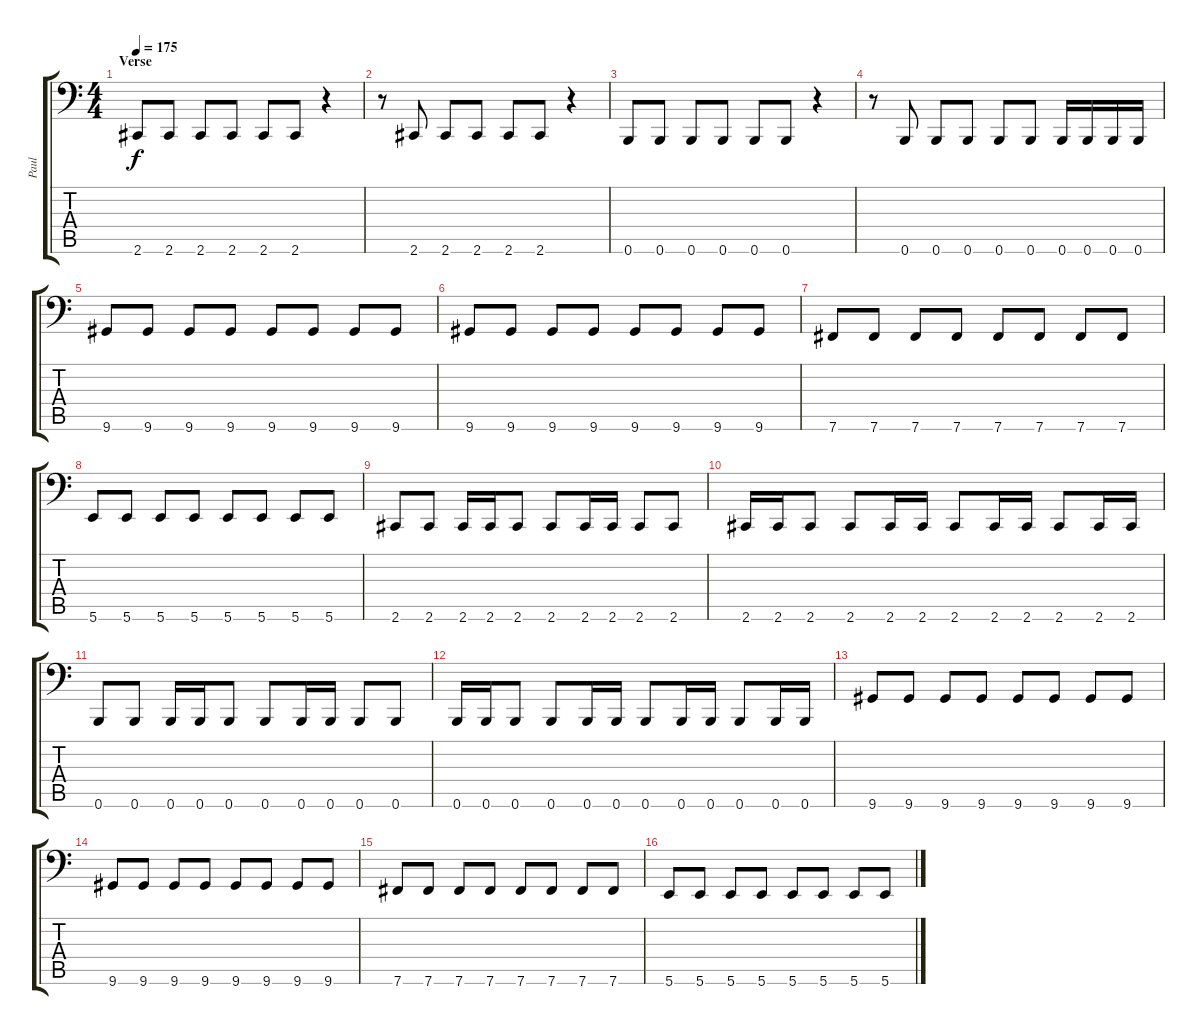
\track ("Paul" "Paul") {instrument electricbasspick}
\staff {score tabs}
\tuning (Db3 Ab2 E2 B1 Gb1 B0) {hide}
\ts (4 4)
\section ("" "Verse")
\tempo 175
\clef f4
\ks c
2.6.8{dy f} 2.6.8 2.6.8 2.6.8 2.6.8 2.6.8 r.4 |
r.8 2.6.8 2.6.8 2.6.8 2.6.8 2.6.8 r.4 |
0.6.8 0.6.8 0.6.8 0.6.8 0.6.8 0.6.8 r.4 |
r.8 0.6.8 0.6.8 0.6.8 0.6.8 0.6.8 0.6.16 0.6.16 0.6.16 0.6.16 |
9.6.8 9.6.8 9.6.8 9.6.8 9.6.8 9.6.8 9.6.8 9.6.8 |
9.6.8 9.6.8 9.6.8 9.6.8 9.6.8 9.6.8 9.6.8 9.6.8 |
7.6.8 7.6.8 7.6.8 7.6.8 7.6.8 7.6.8 7.6.8 7.6.8 |
5.6.8 5.6.8 5.6.8 5.6.8 5.6.8 5.6.8 5.6.8 5.6.8 |
2.6.8 2.6.8 2.6.16 2.6.16 2.6.8 2.6.8 2.6.16 2.6.16 2.6.8 2.6.8 |
2.6.16 2.6.16 2.6.8 2.6.8 2.6.16 2.6.16 2.6.8 2.6.16 2.6.16 2.6.8 2.6.16 2.6.16 |
0.6.8 0.6.8 0.6.16 0.6.16 0.6.8 0.6.8 0.6.16 0.6.16 0.6.8 0.6.8 |
0.6.16 0.6.16 0.6.8 0.6.8 0.6.16 0.6.16 0.6.8 0.6.16 0.6.16 0.6.8 0.6.16 0.6.16 |
9.6.8 9.6.8 9.6.8 9.6.8 9.6.8 9.6.8 9.6.8 9.6.8 |
9.6.8 9.6.8 9.6.8 9.6.8 9.6.8 9.6.8 9.6.8 9.6.8 |
7.6.8 7.6.8 7.6.8 7.6.8 7.6.8 7.6.8 7.6.8 7.6.8 |
5.6.8 5.6.8 5.6.8 5.6.8 5.6.8 5.6.8 5.6.8 5.6.8
